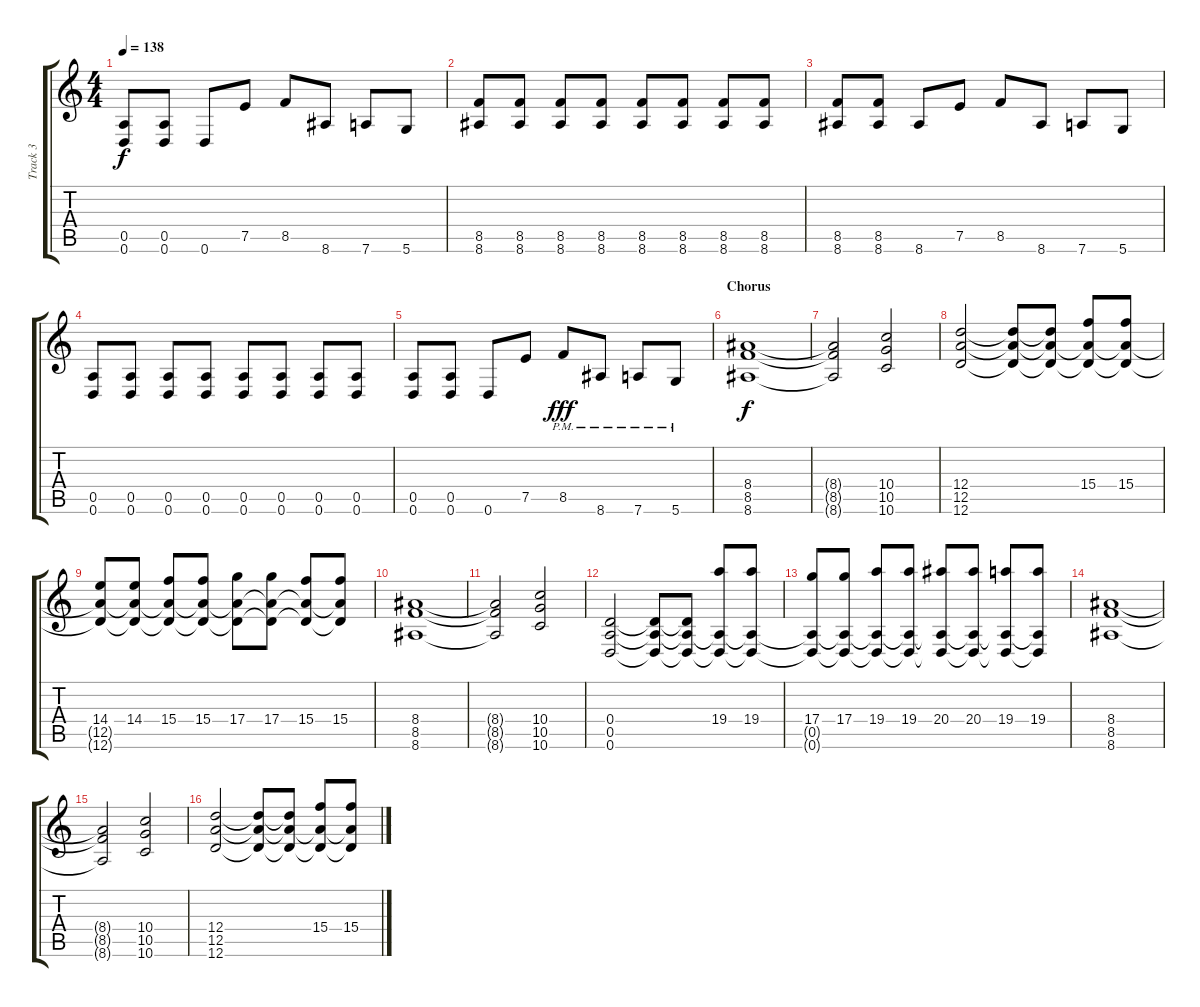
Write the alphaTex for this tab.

\track ("Track 3" "Track 3") {instrument overdrivenguitar}
\staff {score tabs}
\tuning (E4 B3 G3 D3 A2 D2) {hide}
\ts (4 4)
\tempo 138
\clef g2
\ks c
(0.5 0.6).8{dy f} (0.5 0.6).8 0.6.8 7.5.8 8.5.8 8.6.8 7.6.8 5.6.8 |
(8.5 8.6).8 (8.5 8.6).8 (8.5 8.6).8 (8.5 8.6).8 (8.5 8.6).8 (8.5 8.6).8 (8.5 8.6).8 (8.5 8.6).8 |
(8.5 8.6).8 (8.5 8.6).8 8.6.8 7.5.8 8.5.8 8.6.8 7.6.8 5.6.8 |
(0.5 0.6).8 (0.5 0.6).8 (0.5 0.6).8 (0.5 0.6).8 (0.5 0.6).8 (0.5 0.6).8 (0.5 0.6).8 (0.5 0.6).8 |
(0.5 0.6).8 (0.5 0.6).8 0.6.8 7.5.8 8.5{pm}.8{dy fff} 8.6{pm}.8 7.6{pm}.8 5.6{pm}.8 |
\section ("" "Chorus")
(8.4 8.5 8.6).1{dy f} |
(8.4{t} 8.5{t} 8.6{t}).2 (10.4 10.5 10.6).2 |
(12.4 12.5 12.6).2 (12.4{t} 12.5{t} 12.6{t}).8 (12.4{t} 12.5{t} 12.6{t}).8 (15.4 12.5{t} 12.6{t}).8 (15.4 12.5{t} 12.6{t}).8 |
(14.4 12.5{t} 12.6{t}).8 (14.4 12.5{t} 12.6{t}).8 (15.4 12.5{t} 12.6{t}).8 (15.4 12.5{t} 12.6{t}).8 (17.4 12.5{t} 12.6{t}).8 (17.4 12.5{t} 12.6{t}).8 (15.4 12.5{t} 12.6{t}).8 (15.4 12.5{t} 12.6{t}).8 |
(8.4 8.5 8.6).1 |
(8.4{t} 8.5{t} 8.6{t}).2 (10.4 10.5 10.6).2 |
(0.4 0.5 0.6).2 (0.4{t} 0.5{t} 0.6{t}).8 (0.4{t} 0.5{t} 0.6{t}).8 (19.4 0.5{t} 0.6{t}).8 (19.4 0.5{t} 0.6{t}).8 |
(17.4 0.5{t} 0.6{t}).8 (17.4 0.5{t} 0.6{t}).8 (19.4 0.5{t} 0.6{t}).8 (19.4 0.5{t} 0.6{t}).8 (20.4 0.5{t} 0.6{t}).8 (20.4 0.5{t} 0.6{t}).8 (19.4 0.5{t} 0.6{t}).8 (19.4 0.5{t} 0.6{t}).8 |
(8.4 8.5 8.6).1 |
(8.4{t} 8.5{t} 8.6{t}).2 (10.4 10.5 10.6).2 |
(12.4 12.5 12.6).2 (12.4{t} 12.5{t} 12.6{t}).8 (12.4{t} 12.5{t} 12.6{t}).8 (15.4 12.5{t} 12.6{t}).8 (15.4 12.5{t} 12.6{t}).8
